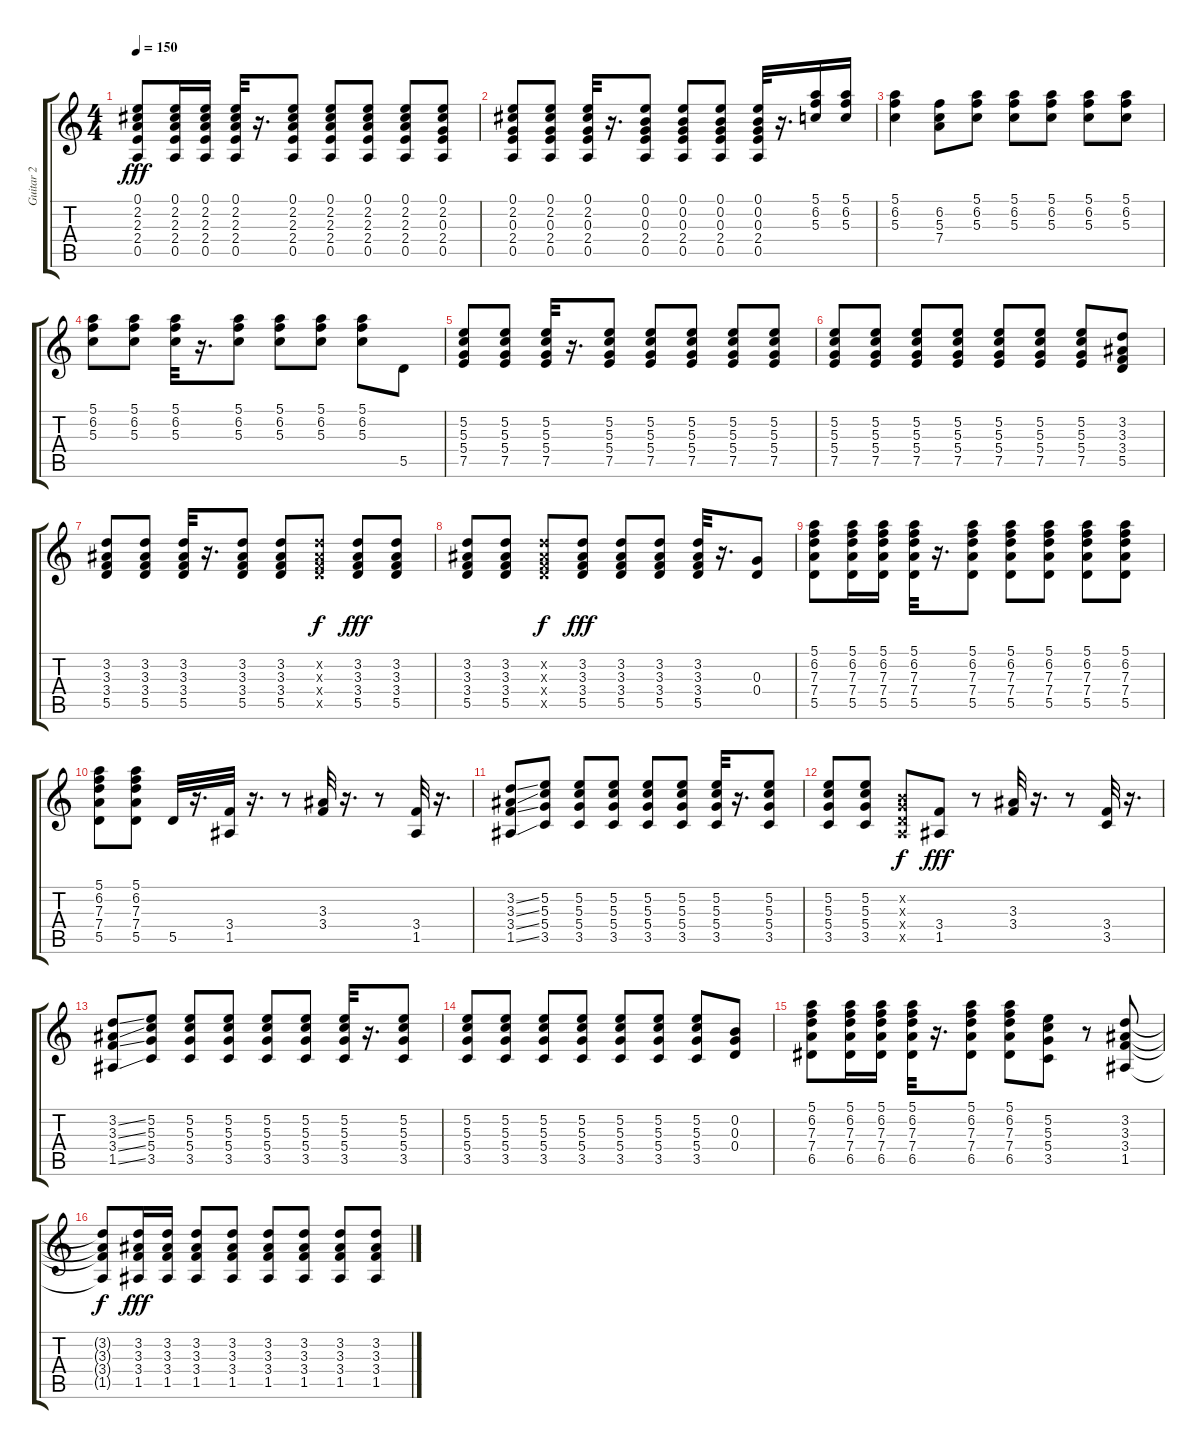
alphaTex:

\track ("Guitar 2" "Guitar 2") {instrument electricguitarjazz}
\staff {score tabs}
\tuning (E4 B3 G3 D3 A2 E2) {hide}
\ts (4 4)
\tempo 150
\clef g2
\ks c
(0.1 2.2 2.3 2.4 0.5).8{dy fff} (0.1 2.2 2.3 2.4 0.5).16 (0.1 2.2 2.3 2.4 0.5).16 (0.1 2.2 2.3 2.4 0.5).32 r.16{d} (0.1 2.2 2.3 2.4 0.5).8 (0.1 2.2 2.3 2.4 0.5).8 (0.1 2.2 2.3 2.4 0.5).8 (0.1 2.2 2.3 2.4 0.5).8 (0.1 2.2 0.3 2.4 0.5).8 |
(0.1 2.2 0.3 2.4 0.5).8 (0.1 2.2 0.3 2.4 0.5).8 (0.1 2.2 0.3 2.4 0.5).32 r.16{d} (0.1 0.2 0.3 2.4 0.5).8 (0.1 0.2 0.3 2.4 0.5).8 (0.1 0.2 0.3 2.4 0.5).8 (0.1 0.2 0.3 2.4 0.5).32 r.16{d} (5.1 6.2 5.3).16 (5.1 6.2 5.3).16 |
(5.1 6.2 5.3).4 (6.2 5.3 7.4).8 (5.1 6.2 5.3).8 (5.1 6.2 5.3).8 (5.1 6.2 5.3).8 (5.1 6.2 5.3).8 (5.1 6.2 5.3).8 |
(5.1 6.2 5.3).8 (5.1 6.2 5.3).8 (5.1 6.2 5.3).32 r.16{d} (5.1 6.2 5.3).8 (5.1 6.2 5.3).8 (5.1 6.2 5.3).8 (5.1 6.2 5.3).8 5.5.8 |
(5.2 5.3 5.4 7.5).8 (5.2 5.3 5.4 7.5).8 (5.2 5.3 5.4 7.5).32 r.16{d} (5.2 5.3 5.4 7.5).8 (5.2 5.3 5.4 7.5).8 (5.2 5.3 5.4 7.5).8 (5.2 5.3 5.4 7.5).8 (5.2 5.3 5.4 7.5).8 |
(5.2 5.3 5.4 7.5).8 (5.2 5.3 5.4 7.5).8 (5.2 5.3 5.4 7.5).8 (5.2 5.3 5.4 7.5).8 (5.2 5.3 5.4 7.5).8 (5.2 5.3 5.4 7.5).8 (5.2 5.3 5.4 7.5).8 (3.2 3.3 3.4 5.5).8 |
(3.2 3.3 3.4 5.5).8 (3.2 3.3 3.4 5.5).8 (3.2 3.3 3.4 5.5).32 r.16{d} (3.2 3.3 3.4 5.5).8 (3.2 3.3 3.4 5.5).8 (3.2{x} 3.3{x} 3.4{x} 5.5{x}).8{dy f} (3.2 3.3 3.4 5.5).8{dy fff} (3.2 3.3 3.4 5.5).8 |
(3.2 3.3 3.4 5.5).8 (3.2 3.3 3.4 5.5).8 (3.2{x} 3.3{x} 3.4{x} 5.5{x}).8{dy f} (3.2 3.3 3.4 5.5).8{dy fff} (3.2 3.3 3.4 5.5).8 (3.2 3.3 3.4 5.5).8 (3.2 3.3 3.4 5.5).32 r.16{d} (0.3 0.4).8 |
(5.1 6.2 7.3 7.4 5.5).8 (5.1 6.2 7.3 7.4 5.5).16 (5.1 6.2 7.3 7.4 5.5).16 (5.1 6.2 7.3 7.4 5.5).32 r.16{d} (5.1 6.2 7.3 7.4 5.5).8 (5.1 6.2 7.3 7.4 5.5).8 (5.1 6.2 7.3 7.4 5.5).8 (5.1 6.2 7.3 7.4 5.5).8 (5.1 6.2 7.3 7.4 5.5).8 |
(5.1 6.2 7.3 7.4 5.5).8 (5.1 6.2 7.3 7.4 5.5).8 5.5.32 r.16{d} (3.4 1.5).32 r.16{d} r.8 (3.3 3.4).32 r.16{d} r.8 (3.4 1.5).32 r.16{d} |
(3.2{ss} 3.3{ss} 3.4{ss} 1.5{ss}).8 (5.2 5.3 5.4 3.5).8 (5.2 5.3 5.4 3.5).8 (5.2 5.3 5.4 3.5).8 (5.2 5.3 5.4 3.5).8 (5.2 5.3 5.4 3.5).8 (5.2 5.3 5.4 3.5).32 r.16{d} (5.2 5.3 5.4 3.5).8 |
(5.2 5.3 5.4 3.5).8 (5.2 5.3 5.4 3.5).8 (0.2{x} 0.3{x} 0.4{x} 0.5{x}).8{dy f} (3.4 1.5).8{dy fff} r.8 (3.3 3.4).32 r.16{d} r.8 (3.4 3.5).32 r.16{d} |
(3.2{ss} 3.3{ss} 3.4{ss} 1.5{ss}).8 (5.2 5.3 5.4 3.5).8 (5.2 5.3 5.4 3.5).8 (5.2 5.3 5.4 3.5).8 (5.2 5.3 5.4 3.5).8 (5.2 5.3 5.4 3.5).8 (5.2 5.3 5.4 3.5).32 r.16{d} (5.2 5.3 5.4 3.5).8 |
(5.2 5.3 5.4 3.5).8 (5.2 5.3 5.4 3.5).8 (5.2 5.3 5.4 3.5).8 (5.2 5.3 5.4 3.5).8 (5.2 5.3 5.4 3.5).8 (5.2 5.3 5.4 3.5).8 (5.2 5.3 5.4 3.5).8 (0.2 0.3 0.4).8 |
(5.1 6.2 7.3 7.4 6.5).8 (5.1 6.2 7.3 7.4 6.5).16 (5.1 6.2 7.3 7.4 6.5).16 (5.1 6.2 7.3 7.4 6.5).32 r.16{d} (5.1 6.2 7.3 7.4 6.5).8 (5.1 6.2 7.3 7.4 6.5).8 (5.2 5.3 5.4 3.5).8 r.8 (3.2 3.3 3.4 1.5).8 |
(3.2{t} 3.3{t} 3.4{t} 1.5{t}).8{dy f} (3.2 3.3 3.4 1.5).16{dy fff} (3.2 3.3 3.4 1.5).16 (3.2 3.3 3.4 1.5).8 (3.2 3.3 3.4 1.5).8 (3.2 3.3 3.4 1.5).8 (3.2 3.3 3.4 1.5).8 (3.2 3.3 3.4 1.5).8 (3.2 3.3 3.4 1.5).8
